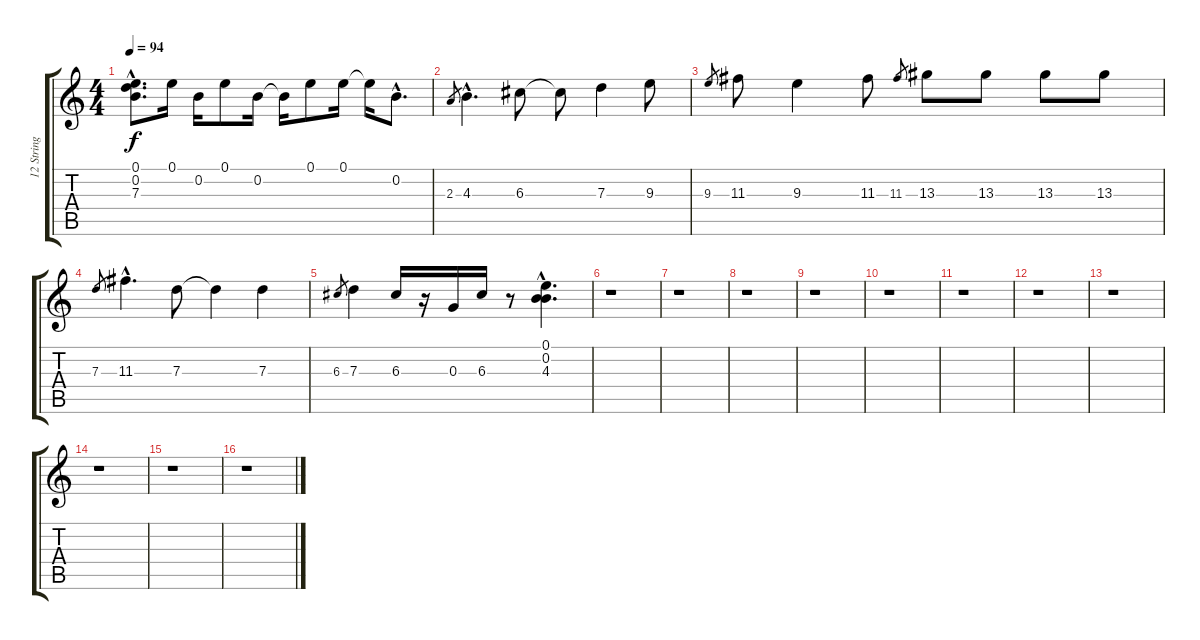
\track ("12 String Electric (Solo)" "12 String ") {instrument distortionguitar}
\staff {score tabs}
\tuning (E4 B3 G3 D3 A2 E2) {hide}
\ts (4 4)
\tempo 94
\clef g2
\ks c
(0.1{hac t} 0.2{hac t} 7.3{hac t}).8{d dy f} 0.1.16 0.2.16 0.1.8 0.2.16 0.2{t}.16 0.1.8 0.1.16 0.1{t}.16 0.2{hac}.8{d} |
2.3.8{gr} 4.3{hac}.4{d} 6.3.8 6.3{t}.8 7.3.4 9.3.8 |
9.3.8{gr} 11.3.8 9.3.4 11.3.8 11.3.8{gr} 13.3.8 13.3.8 13.3.8 13.3.8 |
7.3.8{gr} 11.3{hac}.4{d} 7.3.8 7.3{t}.4 7.3.4 |
6.3.8{gr} 7.3.4 6.3.16 r.16 0.3.16 6.3.16 r.8 (0.1{hac} 0.2{hac} 4.3{hac}).4{d} |
r.1 |
r.1 |
r.1 |
r.1 |
r.1 |
r.1 |
r.1 |
r.1 |
r.1 |
r.1 |
r.1
